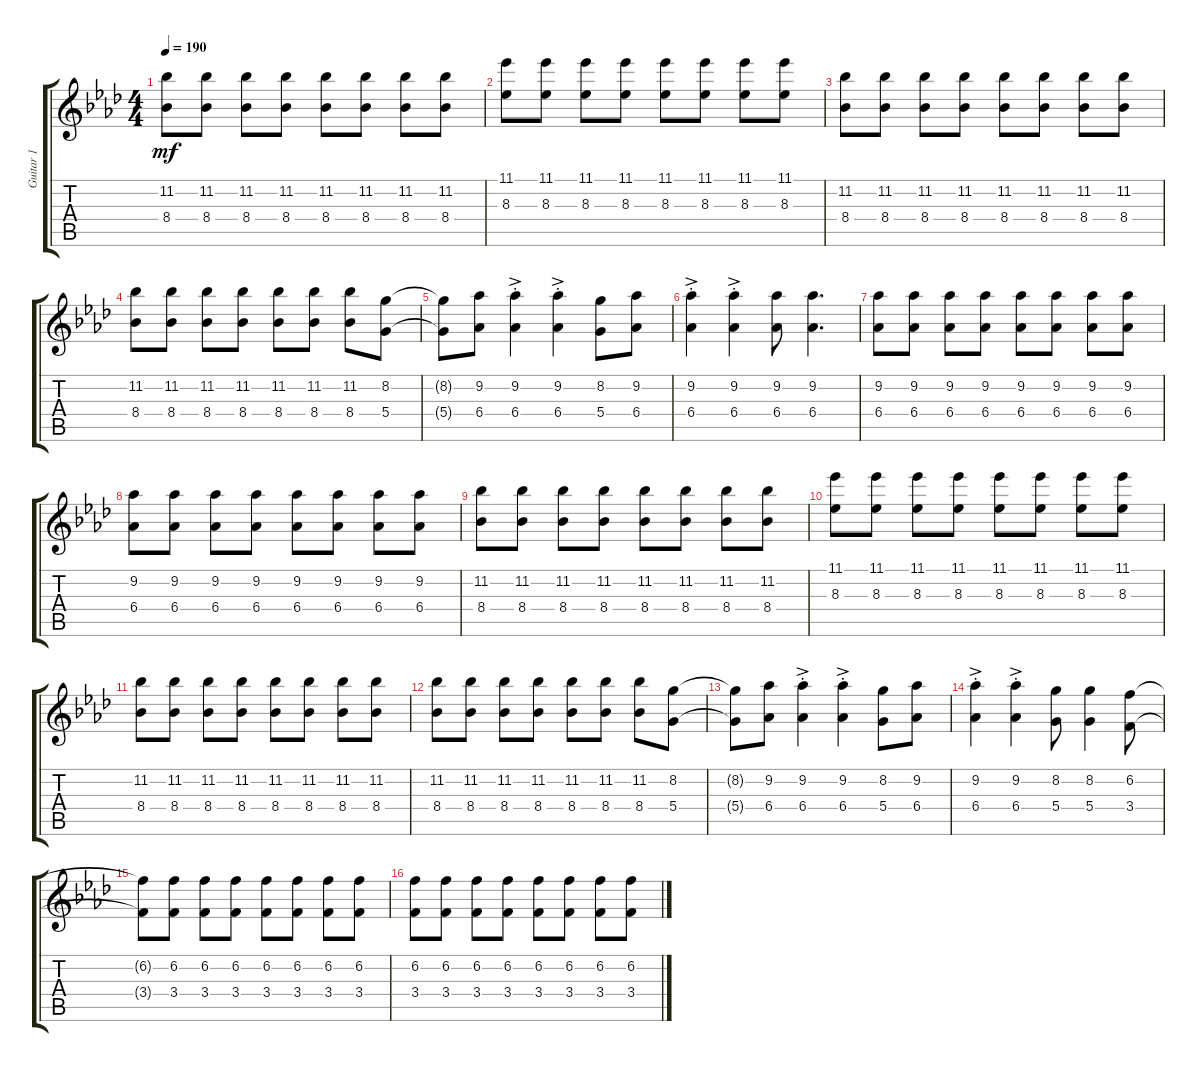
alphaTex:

\track ("Guitar 1" "Guitar 1") {instrument contrabass}
\staff {score tabs}
\tuning (E4 B3 G3 D3 A2 E2) {hide}
\ts (4 4)
\tempo 190
\clef g2
\ks ab
(11.2 8.4).8{dy mf} (11.2 8.4).8 (11.2 8.4).8 (11.2 8.4).8 (11.2 8.4).8 (11.2 8.4).8 (11.2 8.4).8 (11.2 8.4).8 |
(11.1 8.3).8 (11.1 8.3).8 (11.1 8.3).8 (11.1 8.3).8 (11.1 8.3).8 (11.1 8.3).8 (11.1 8.3).8 (11.1 8.3).8 |
(11.2 8.4).8 (11.2 8.4).8 (11.2 8.4).8 (11.2 8.4).8 (11.2 8.4).8 (11.2 8.4).8 (11.2 8.4).8 (11.2 8.4).8 |
(11.2 8.4).8 (11.2 8.4).8 (11.2 8.4).8 (11.2 8.4).8 (11.2 8.4).8 (11.2 8.4).8 (11.2 8.4).8 (8.2 5.4).8 |
(8.2{t} 5.4{t}).8 (9.2 6.4).8 (9.2{ac st} 6.4{ac st}).4 (9.2{ac st} 6.4{ac st}).4 (8.2 5.4).8 (9.2 6.4).8 |
(9.2{ac st} 6.4{ac st}).4 (9.2{ac st} 6.4{ac st}).4 (9.2 6.4).8 (9.2 6.4).4{d} |
(9.2 6.4).8 (9.2 6.4).8 (9.2 6.4).8 (9.2 6.4).8 (9.2 6.4).8 (9.2 6.4).8 (9.2 6.4).8 (9.2 6.4).8 |
(9.2 6.4).8 (9.2 6.4).8 (9.2 6.4).8 (9.2 6.4).8 (9.2 6.4).8 (9.2 6.4).8 (9.2 6.4).8 (9.2 6.4).8 |
(11.2 8.4).8 (11.2 8.4).8 (11.2 8.4).8 (11.2 8.4).8 (11.2 8.4).8 (11.2 8.4).8 (11.2 8.4).8 (11.2 8.4).8 |
(11.1 8.3).8 (11.1 8.3).8 (11.1 8.3).8 (11.1 8.3).8 (11.1 8.3).8 (11.1 8.3).8 (11.1 8.3).8 (11.1 8.3).8 |
(11.2 8.4).8 (11.2 8.4).8 (11.2 8.4).8 (11.2 8.4).8 (11.2 8.4).8 (11.2 8.4).8 (11.2 8.4).8 (11.2 8.4).8 |
(11.2 8.4).8 (11.2 8.4).8 (11.2 8.4).8 (11.2 8.4).8 (11.2 8.4).8 (11.2 8.4).8 (11.2 8.4).8 (8.2 5.4).8 |
(8.2{t} 5.4{t}).8 (9.2 6.4).8 (9.2{ac st} 6.4{ac st}).4 (9.2{ac st} 6.4{ac st}).4 (8.2 5.4).8 (9.2 6.4).8 |
(9.2{ac st} 6.4{ac st}).4 (9.2{ac st} 6.4{ac st}).4 (8.2 5.4).8 (8.2 5.4).4 (6.2 3.4).8 |
(6.2{t} 3.4{t}).8 (6.2 3.4).8 (6.2 3.4).8 (6.2 3.4).8 (6.2 3.4).8 (6.2 3.4).8 (6.2 3.4).8 (6.2 3.4).8 |
(6.2 3.4).8 (6.2 3.4).8 (6.2 3.4).8 (6.2 3.4).8 (6.2 3.4).8 (6.2 3.4).8 (6.2 3.4).8 (6.2 3.4).8
